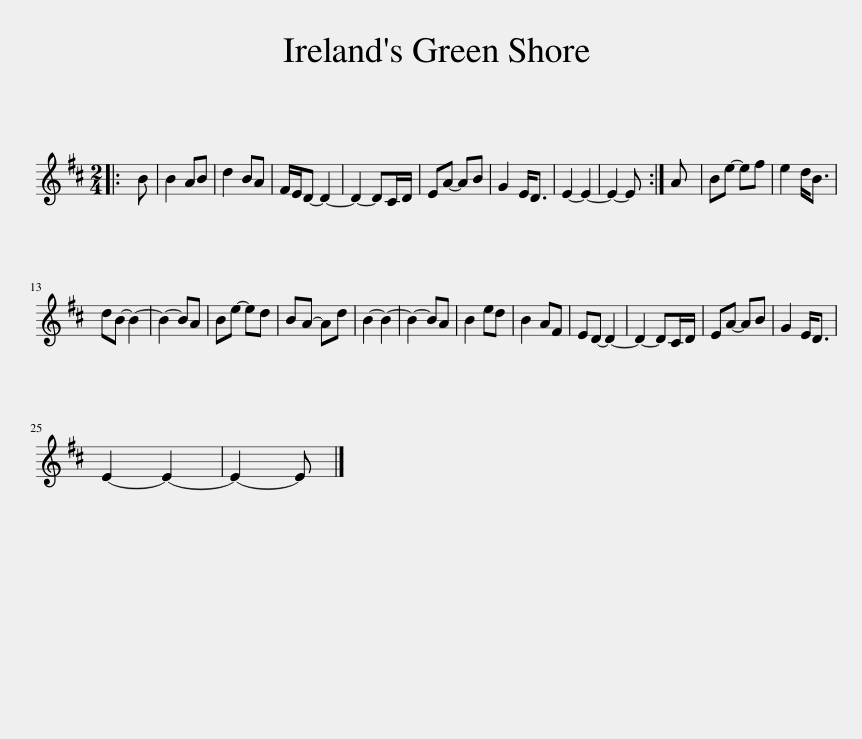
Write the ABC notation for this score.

X:1
L:1/8
M:2/4
I:linebreak $
K:D
V:1 treble
V:1
|: B | B2 AB | d2 BA | F/E/D- D2- | D2- DC/D/ | %5
 EA- AB | G2 E<D | E2- E2- | E2- E :| A | %10
 Be- ef | e2 d<B |$ dB- B2- | B2- BA | Be- ed | %15
 BA- Ad | B2- B2- | B2- BA | B2 ed | B2 AF | %20
 ED- D2- | D2- DC/D/ | EA- AB | G2 E<D |$ E2- E2- | %25
 E2- E |] %26
